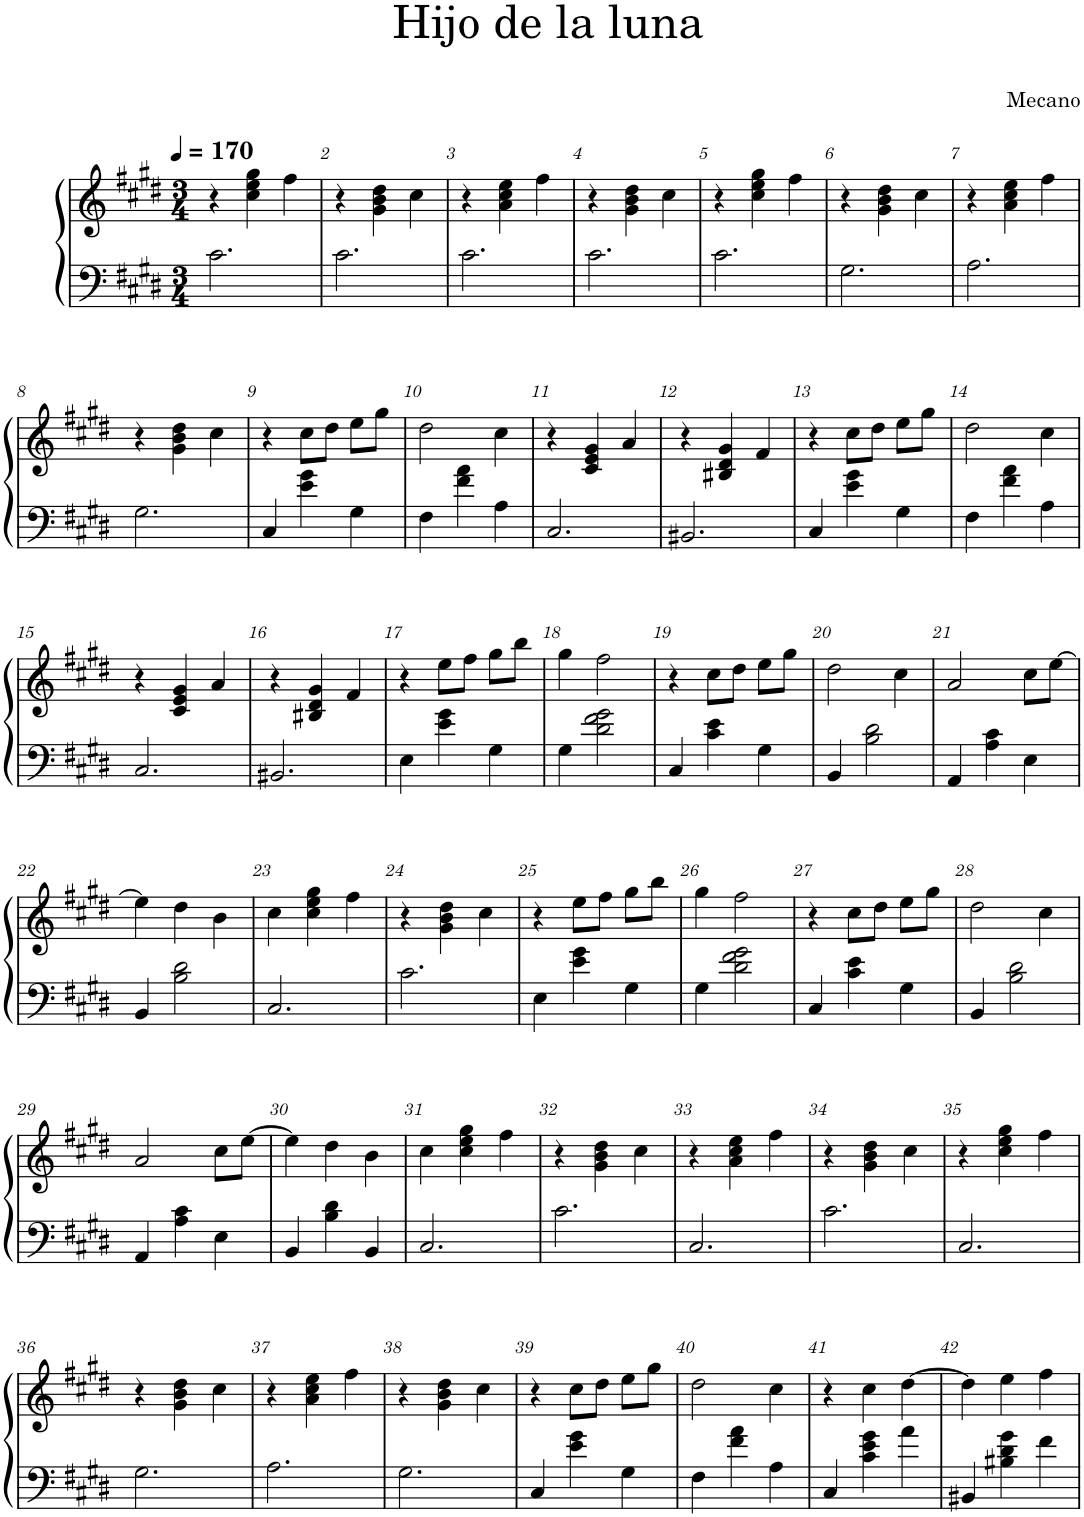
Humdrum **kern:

**kern	**kern
*part1	*part1
*staff2	*staff1
*I"Piano	*
*I'Pno.	*
*clefF4	*clefG2
*k[f#c#g#d#]	*k[f#c#g#d#]
*M3/4	*M3/4
*MM170	*MM170
=1	=1
2.c#\	4r
.	4cc#\ 4ee\ 4gg#\
.	4ff#\
=2	=2
2.c#\	4r
.	4g#\ 4b\ 4dd#\
.	4cc#\
=3	=3
2.c#\	4r
.	4a\ 4cc#\ 4ee\
.	4ff#\
=4	=4
2.c#\	4r
.	4g#\ 4b\ 4dd#\
.	4cc#\
=5	=5
2.c#\	4r
.	4cc#\ 4ee\ 4gg#\
.	4ff#\
=6	=6
2.G#\	4r
.	4g#\ 4b\ 4dd#\
.	4cc#\
=7	=7
2.A\	4r
.	4a\ 4cc#\ 4ee\
.	4ff#\
!!LO:LB:g=z
=8	=8
2.G#\	4r
.	4g#\ 4b\ 4dd#\
.	4cc#\
=9	=9
4C#/	4r
4e\ 4g#\	8cc#\L
.	8dd#\J
4G#\	8ee\L
.	8gg#\J
=10	=10
4F#\	2dd#\
4f#\ 4a\	.
4A\	4cc#\
=11	=11
2.C#/	4r
.	4c#/ 4e/ 4g#/
.	4a/
=12	=12
2.BB#X/	4r
.	4B#X/ 4d#/ 4g#/
.	4f#/
=13	=13
4C#/	4r
4e\ 4g#\	8cc#\L
.	8dd#\J
4G#\	8ee\L
.	8gg#\J
=14	=14
4F#\	2dd#\
4f#\ 4a\	.
4A\	4cc#\
!!LO:LB:g=z
=15	=15
2.C#/	4r
.	4c#/ 4e/ 4g#/
.	4a/
=16	=16
2.BB#X/	4r
.	4B#X/ 4d#/ 4g#/
.	4f#/
=17	=17
4E\	4r
4e\ 4g#\	8ee\L
.	8ff#\J
4G#\	8gg#\L
.	8bb\J
=18	=18
4G#\	4gg#\
2d#\ 2f#\ 2g#\	2ff#\
=19	=19
4C#/	4r
4c#\ 4e\	8cc#\L
.	8dd#\J
4G#\	8ee\L
.	8gg#\J
=20	=20
4BB/	2dd#\
2B\ 2d#\	.
.	4cc#\
=21	=21
4AA/	2a/
4A\ 4c#\	.
4E\	8cc#\L
.	[>8ee\J
!!LO:LB:g=z
=22	=22
4BB/	4ee\]
2B\ 2d#\	4dd#\
.	4b\
=23	=23
2.C#/	4cc#\
.	4cc#\ 4ee\ 4gg#\
.	4ff#\
=24	=24
2.c#\	4r
.	4g#\ 4b\ 4dd#\
.	4cc#\
=25	=25
4E\	4r
4e\ 4g#\	8ee\L
.	8ff#\J
4G#\	8gg#\L
.	8bb\J
=26	=26
4G#\	4gg#\
2d#\ 2f#\ 2g#\	2ff#\
=27	=27
4C#/	4r
4c#\ 4e\	8cc#\L
.	8dd#\J
4G#\	8ee\L
.	8gg#\J
=28	=28
4BB/	2dd#\
2B\ 2d#\	.
.	4cc#\
!!LO:LB:g=z
=29	=29
4AA/	2a/
4A\ 4c#\	.
4E\	8cc#\L
.	[8ee\J
=30	=30
4BB/	4ee\]
4B\ 4d#\	4dd#\
4BB/	4b\
=31	=31
2.C#/	4cc#\
.	4cc#\ 4ee\ 4gg#\
.	4ff#\
=32	=32
2.c#\	4r
.	4g#\ 4b\ 4dd#\
.	4cc#\
=33	=33
2.C#/	4r
.	4a\ 4cc#\ 4ee\
.	4ff#\
=34	=34
2.c#\	4r
.	4g#\ 4b\ 4dd#\
.	4cc#\
=35	=35
2.C#/	4r
.	4cc#\ 4ee\ 4gg#\
.	4ff#\
!!LO:LB:g=z
=36	=36
2.G#\	4r
.	4g#\ 4b\ 4dd#\
.	4cc#\
=37	=37
2.A\	4r
.	4a\ 4cc#\ 4ee\
.	4ff#\
=38	=38
2.G#\	4r
.	4g#\ 4b\ 4dd#\
.	4cc#\
=39	=39
4C#/	4r
4e\ 4g#\	8cc#\L
.	8dd#\J
4G#\	8ee\L
.	8gg#\J
=40	=40
4F#\	2dd#\
4f#\ 4a\	.
4A\	4cc#\
=41	=41
4C#/	4r
4c#\ 4e\ 4g#\	4cc#\
4a\	[>4dd#\
=42	=42
4BB#X/	4dd#\]
4B#X\ 4d#\ 4g#\	4ee\
4f#\	4ff#\
=	=
*-	*-
